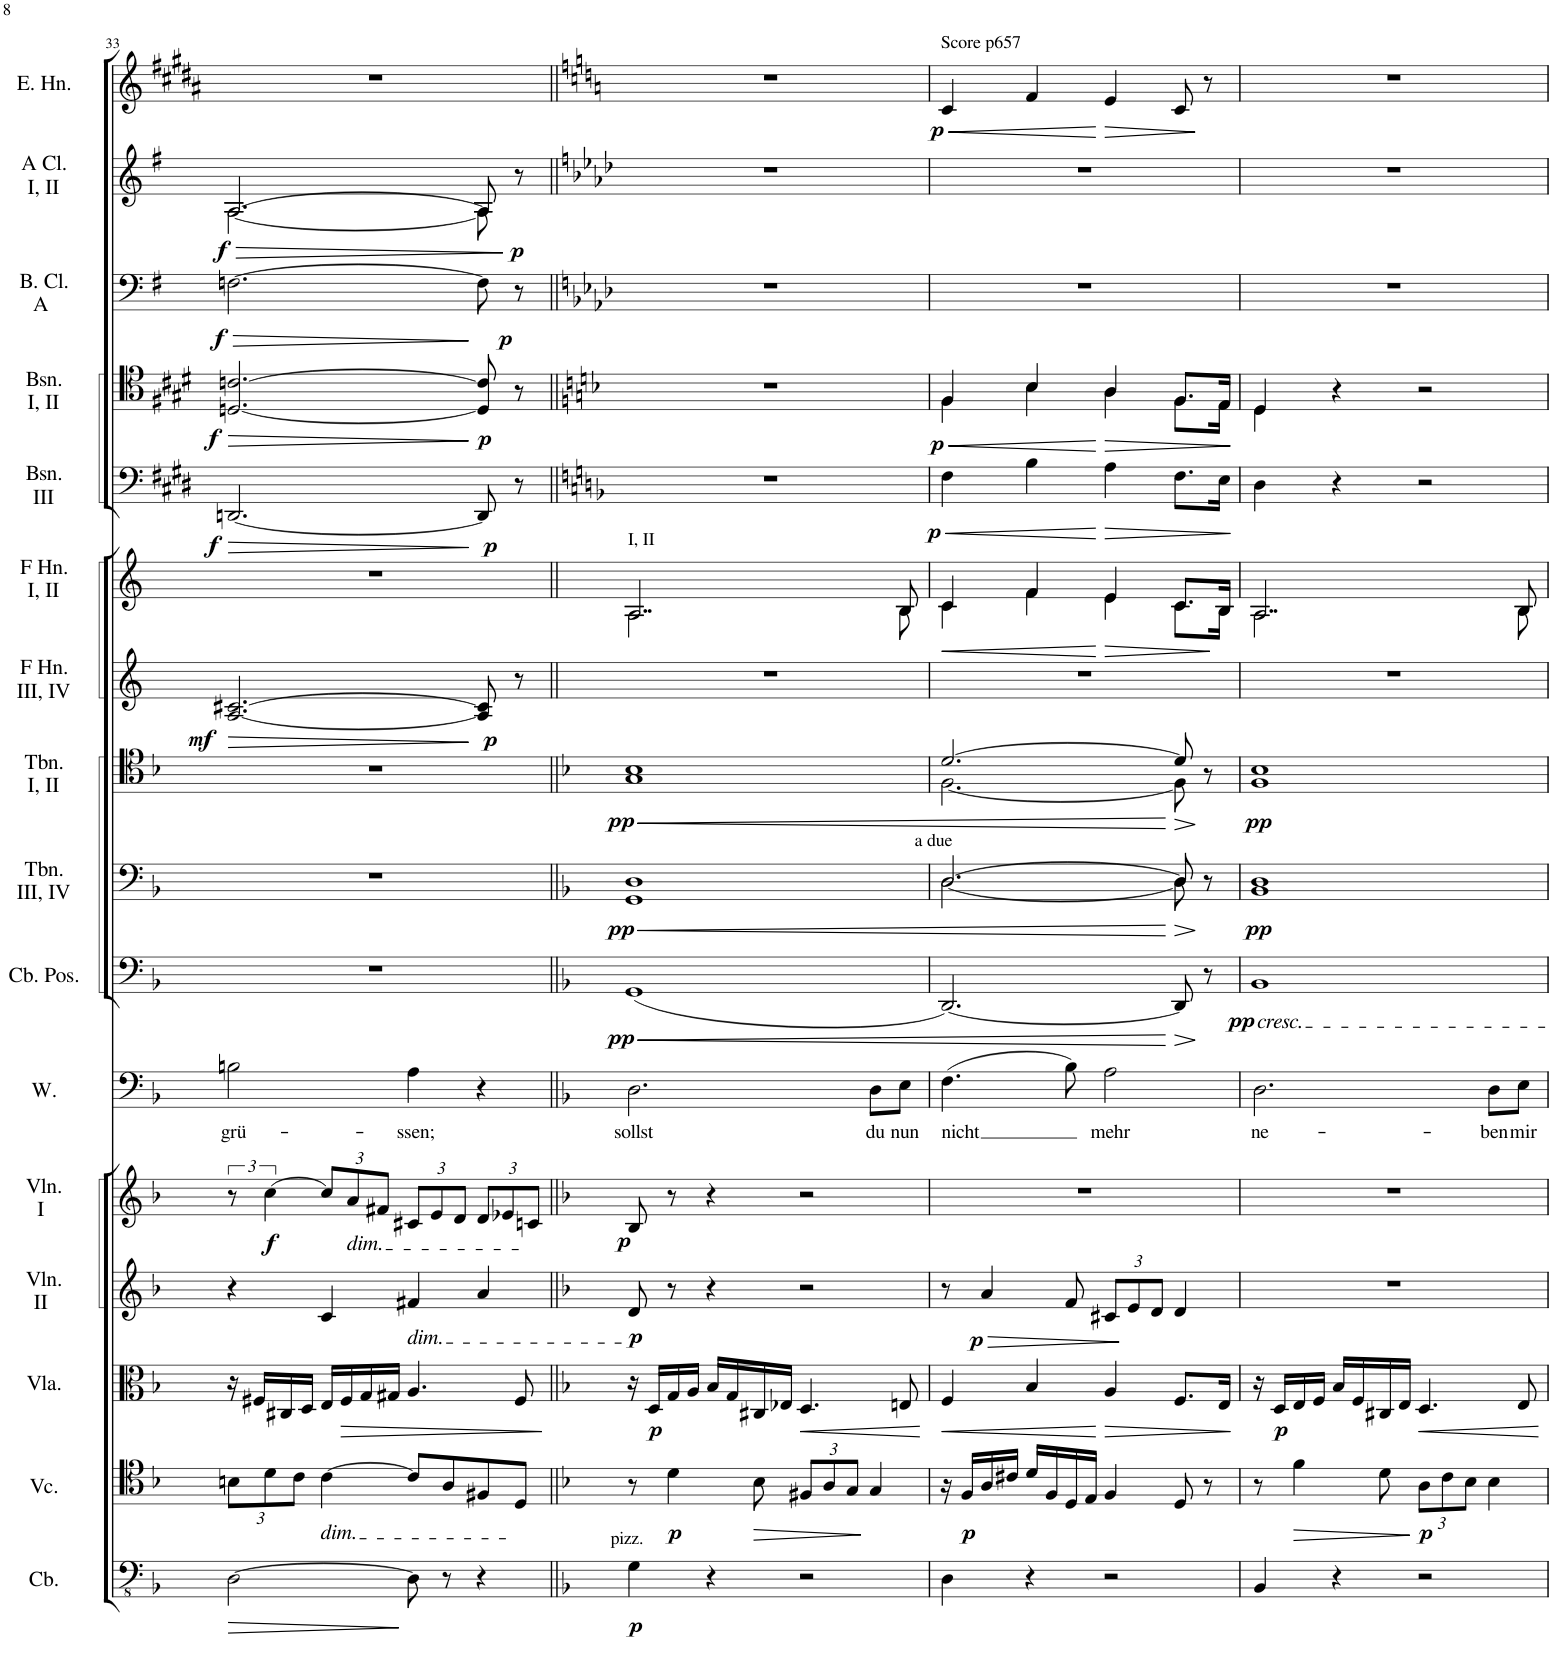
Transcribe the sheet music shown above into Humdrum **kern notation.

**kern	**text	**kern	**dynam	**kern	**dynam	**kern	**dynam	**kern	**dynam	**kern	**dynam	**kern	**text	**kern	**dynam	**kern	**dynam	**kern	**dynam	**kern	**dynam	**kern	**dynam	**kern	**dynam	**kern	**dynam	**kern	**dynam	**kern	**dynam	**kern	**dynam
*part17	*part17	*part16	*part16	*part15	*part15	*part14	*part14	*part13	*part13	*part12	*part12	*part11	*part11	*part10	*part10	*part9	*part9	*part8	*part8	*part7	*part7	*part6	*part6	*part5	*part5	*part4	*part4	*part3	*part3	*part2	*part2	*part1	*part1
*staff17	*staff17	*staff16	*staff16	*staff15	*staff15	*staff14	*staff14	*staff13	*staff13	*staff12	*staff12	*staff11	*staff11	*staff10	*staff10	*staff9	*staff9	*staff8	*staff8	*staff7	*staff7	*staff6	*staff6	*staff5	*staff5	*staff4	*staff4	*staff3	*staff3	*staff2	*staff2	*staff1	*staff1
*I"Bassoon (Wotan)	*	*I"Contrabass	*	*I"Violoncello	*	*I"Viola	*	*I"Violin II	*	*I"Violin I	*	*I"Wotan	*	*I"Contrabass Trombone	*	*I"Trombone III, IV	*	*I"Trombone I, II	*	*I"Horn in F III, IV	*	*I"Horn in F I, II	*	*I"Bassoon III	*	*I"Bassoon I, II	*	*I"Bass Clarinet in A	*	*I"Clarinet in A I, II	*	*I"English Horn	*
*I'Bsn. (W)	*	*I'Cb.	*	*I'Vc.	*	*I'Vla.	*	*I'Vln. II	*	*I'Vln. I	*	*I'W.	*	*	*	*I'Tbn. III, IV	*	*I'Tbn. I, II	*	*	*	*	*	*I'Bsn. III	*	*I'Bsn. I, II	*	*I'B. Cl. A	*	*	*	*I'E. Hn.	*
!!LO:PB:g=z
*clefF4	*	*clefFv4	*	*clefC4	*	*clefC3	*	*clefG2	*	*clefG2	*	*clefF4	*	*clefF4	*	*clefF4	*	*clefC4	*	*clefG2	*	*clefG2	*	*clefF4	*	*clefC4	*	*clefF4	*	*clefG2	*	*clefG2	*
*	*	*	*	*	*	*	*	*	*	*	*	*	*	*	*	*	*	*	*	*Trd4c7	*	*Trd4c7	*	*	*	*	*	*Trd2c3	*	*Trd2c3	*	*Trd4c7	*
*k[f#c#g#d#]	*	*k[b-]	*	*k[b-]	*	*k[b-]	*	*k[b-]	*	*k[b-]	*	*k[b-]	*	*k[b-]	*	*k[b-]	*	*k[b-]	*	*k[]	*	*k[]	*	*k[f#c#g#d#]	*	*k[f#c#g#d#]	*	*k[f#]	*	*k[f#]	*	*k[f#c#g#d#a#]	*
*M4/4	*	*M4/4	*	*M4/4	*	*M4/4	*	*M4/4	*	*M4/4	*	*M4/4	*	*M4/4	*	*M4/4	*	*M4/4	*	*M4/4	*	*M4/4	*	*M4/4	*	*M4/4	*	*M4/4	*	*M4/4	*	*M4/4	*
*met(c)	*	*met(c)	*	*met(c)	*	*met(c)	*	*met(c)	*	*met(c)	*	*met(c)	*	*met(c)	*	*met(c)	*	*met(c)	*	*met(c)	*	*met(c)	*	*met(c)	*	*met(c)	*	*met(c)	*	*met(c)	*	*met(c)	*
*	*	*	*	*Xbrackettup	*	*	*	*	*	*	*	*	*	*	*	*	*	*	*	*	*	*	*	*	*	*	*	*	*	*	*	*	*
=33	=33	=33	=33	=33	=33	=33	=33	=33	=33	=33	=33	=33	=33	=33	=33	=33	=33	=33	=33	=33	=33	=33	=33	=33	=33	=33	=33	=33	=33	=33	=33	=33	=33
!	!	!	!	!	!	!	!	!	!	!	!	!	!LO:LY:b	!	!	!	!	!	!	!	!LO:DY:b	!	!	!	!LO:HP:b	!	!LO:HP:b	!	!	!	!LO:HP:b	!	!
*	*	*	*	*	*	*	*	*	*	*	*	*	*	*	*	*	*	*	*	*	*	*	*	*	*	*	*	*	*	*^	*	*	*
!	!	!	!	!	!	!	!	!	!	!	!	!	!	!	!	!	!	!	!	!	!	!	!	!	!LO:DY:n=1:b	!	!LO:DY:n=1:b	!	!LO:DY:b	!	!	!LO:DY:n=1:b	!	!
2B	grü-	[2DD\	.	12Bn\L	.	16r	.	4r	.	12r	.	2Bn\	grü-	1r	.	1r	.	1r	.	[2.A/ [2.c#X/	mf	1r	.	[2.DDn/	> f	[2.Dn/ [2.cn/	> f	[2.Fn\	f	[2.A/	[2.A\	> f	1r	.
.	.	.	.	.	.	16F#X/LL	.	.	.	.	.	.	.	.	.	.	.	.	.	.	.	.	.	.	.	.	.	.	.	.	.	.	.	.
!	!	!	!	!	!	!	!	!	!	!	!LO:DY:b	!	!	!	!	!	!	!	!	!	!	!	!	!	!	!	!	!	!	!	!	!	!	!
.	.	.	.	12d\	.	.	.	.	.	[4cc\	f	.	.	.	.	.	.	.	.	.	.	.	.	.	.	.	.	.	.	.	.	.	.	.
.	.	.	.	.	.	16C#X/	.	.	.	.	.	.	.	.	.	.	.	.	.	.	.	.	.	.	.	.	.	.	.	.	.	.	.	.
.	.	.	.	12c\J	.	.	.	.	.	.	.	.	.	.	.	.	.	.	.	.	.	.	.	.	.	.	.	.	.	.	.	.	.	.
.	.	.	.	.	.	16D/JJ	.	.	.	.	.	.	.	.	.	.	.	.	.	.	.	.	.	.	.	.	.	.	.	.	.	.	.	.
!	!	!	!	!LO:TX:b:i:t=dim.	!	!	!	!	!	!	!	!	!	!	!	!	!	!	!	!	!	!	!	!	!	!	!	!	!	!	!	!	!	!
.	.	.	.	[4c\	.	16E/LL	.	4c/	.	.	.	.	.	.	.	.	.	.	.	.	.	.	.	.	.	.	.	.	.	.	.	.	.	.
!	!	!	!	!	!	!	!LO:HP:b	!	!	!	!	!	!	!	!	!	!	!	!	!	!	!	!	!	!	!	!	!	!	!	!	!	!	!
.	.	.	.	.	.	16F#/	>	.	.	.	.	.	.	.	.	.	.	.	.	.	.	.	.	.	.	.	.	.	.	.	.	.	.	.
*	*	*	*	*	*	*	*	*	*	*Xbrackettup	*	*	*	*	*	*	*	*	*	*	*	*	*	*	*	*	*	*	*	*	*	*	*	*
!	!	!	!	!	!	!	!	!	!	!LO:TX:b:i:t=dim.	!	!	!	!	!	!	!	!	!	!	!	!	!	!	!	!	!	!	!	!	!	!	!	!
.	.	.	.	.	.	.	.	.	.	12a/	.	.	.	.	.	.	.	.	.	.	.	.	.	.	.	.	.	.	.	.	.	.	.	.
.	.	.	.	.	.	16G/	.	.	.	.	.	.	.	.	.	.	.	.	.	.	.	.	.	.	.	.	.	.	.	.	.	.	.	.
.	.	.	.	.	.	.	.	.	.	12f#X/J	.	.	.	.	.	.	.	.	.	.	.	.	.	.	.	.	.	.	.	.	.	.	.	.
.	.	.	.	.	.	16G#X/JJ	.	.	.	.	.	.	.	.	.	.	.	.	.	.	.	.	.	.	.	.	.	.	.	.	.	.	.	.
!	!	!	!	!	!	!	!	!LO:TX:b:i:t=dim.	!	!	!	!	!	!	!	!	!	!	!	!	!	!	!	!	!	!	!	!	!	!	!	!	!	!
!	!	!	!	!	!	!	!	!	!	!	!	!	!LO:LY:b	!	!	!	!	!	!	!	!	!	!	!	!	!	!	!	!	!	!	!	!	!
4A	-ssen;	8DD\]	.	8c/L]	.	4.A/	.	4f#X/	.	12c#X/L	.	4A\	-ssen;	.	.	.	.	.	.	.	.	.	.	.	.	.	.	.	.	.	.	.	.	.
.	.	.	.	.	.	.	.	.	.	12e/	.	.	.	.	.	.	.	.	.	.	.	.	.	.	.	.	.	.	.	.	.	.	.	.
.	.	8r	.	8A/	.	.	.	.	.	.	.	.	.	.	.	.	.	.	.	.	.	.	.	.	.	.	.	.	.	.	.	.	.	.
.	.	.	.	.	.	.	.	.	.	12d/J	.	.	.	.	.	.	.	.	.	.	.	.	.	.	.	.	.	.	.	.	.	.	.	.
!	!	!	!	!	!	!	!	!	!	!	!	!	!	!	!	!	!	!	!	!	!LO:DY:b	!	!	!	!LO:DY:n=2:b	!	!LO:DY:n=2:b	!	!LO:DY:b	!	!	!LO:DY:n=2:b	!	!
4r	.	4r	.	8F#X/	.	.	.	4a/	.	12d/L	.	4r	.	.	.	.	.	.	.	8A/] 8c#/]	p	.	.	8DD/]	p	8D/] 8c/]	p	8F\]	p	8A/]	8A\]	] p	.	.
.	.	.	.	.	.	.	.	.	.	12e-X/	.	.	.	.	.	.	.	.	.	.	.	.	.	.	.	.	.	.	.	.	.	.	.	.
.	.	.	.	8D/J	.	8F#/	.	.	.	.	.	.	.	.	.	.	.	.	.	8r	.	.	.	8r	.	8r	.	8r	.	8r	8ryy	.	.	.
.	.	.	.	.	.	.	.	.	.	12cn/J	.	.	.	.	.	.	.	.	.	.	.	.	.	.	.	.	.	.	.	.	.	.	.	.
*	*	*	*	*	*	*	*	*	*	*	*	*	*	*	*	*	*	*	*	*	*	*	*	*	*	*	*	*	*	*v	*v	*	*	*
=34||	=34||	=34||	=34||	=34||	=34||	=34||	=34||	=34||	=34||	=34||	=34||	=34||	=34||	=34||	=34||	=34||	=34||	=34||	=34||	=34||	=34||	=34||	=34||	=34||	=34||	=34||	=34||	=34||	=34||	=34||	=34||	=34||	=34||
*k[b-]	*	*k[b-]	*	*k[b-]	*	*k[b-]	*	*k[b-]	*	*k[b-]	*	*k[b-]	*	*k[b-]	*	*k[b-]	*	*k[b-]	*	*k[]	*	*k[]	*	*k[b-]	*	*k[b-]	*	*k[b-e-a-d-]	*	*k[b-e-a-d-]	*	*k[]	*
!	!	!	!	!	!	!	!	!	!	!	!	!	!	!	!	!	!	!	!	!	!	!LO:TX:a:t=I, II	!	!	!	!	!	!	!	!	!	!	!
!	!	!LO:TX:a:t=pizz.	!	!	!	!	!	!	!	!	!	!	!	!	!	!	!	!	!	!	!	!	!	!	!	!	!	!	!	!	!	!	!
!	!	!	!LO:DY:b	!	!	!	!	!	!LO:DY:b	!	!LO:DY:b	!	!LO:LY:b	!	!LO:HP:b	!	!LO:HP:b	!	!LO:HP:b	!	!	!	!	!	!	!	!	!	!	!	!	!	!
*	*	*	*	*	*	*	*	*	*	*	*	*	*	*	*	*	*	*	*	*	*	*^	*	*	*	*	*	*	*	*	*	*	*
!	!	!	!	!	!	!	!	!	!	!	!	!	!	!	!LO:DY:n=1:b	!	!LO:DY:n=1:b	!	!LO:DY:n=1:b	!	!	!	!	!	!	!	!	!	!	!	!	!	!	!
2.D	sollst	4GG\	p	8r	.	16r	.	8d/	p	8B-/	p	2.D\	sollst	(1GG	< pp	1GG 1D	< pp	1G 1B-	< pp	1r	.	2..A/	2..A\	.	1r	.	1r	.	1r	.	1r	.	1r	.
!	!	!	!	!	!	!	!LO:DY:b	!	!	!	!	!	!	!	!	!	!	!	!	!	!	!	!	!	!	!	!	!	!	!	!	!	!	!
.	.	.	.	.	.	16D/LL	p	.	.	.	.	.	.	.	.	.	.	.	.	.	.	.	.	.	.	.	.	.	.	.	.	.	.	.
!	!	!	!	!	!LO:DY:b	!	!	!	!	!	!	!	!	!	!	!	!	!	!	!	!	!	!	!	!	!	!	!	!	!	!	!	!	!
.	.	.	.	4d\	p	16G/	.	8r	.	8r	.	.	.	.	.	.	.	.	.	.	.	.	.	.	.	.	.	.	.	.	.	.	.	.
.	.	.	.	.	.	16A/JJ	.	.	.	.	.	.	.	.	.	.	.	.	.	.	.	.	.	.	.	.	.	.	.	.	.	.	.	.
.	.	4r	.	.	.	16B-/LL	.	4r	.	4r	.	.	.	.	.	.	.	.	.	.	.	.	.	.	.	.	.	.	.	.	.	.	.	.
.	.	.	.	.	.	16G/	.	.	.	.	.	.	.	.	.	.	.	.	.	.	.	.	.	.	.	.	.	.	.	.	.	.	.	.
!	!	!	!	!	!LO:HP:b	!	!	!	!	!	!	!	!	!	!	!	!	!	!	!	!	!	!	!	!	!	!	!	!	!	!	!	!	!
.	.	.	.	8B-\	>	16C#X/	.	.	.	.	.	.	.	.	.	.	.	.	.	.	.	.	.	.	.	.	.	.	.	.	.	.	.	.
.	.	.	.	.	.	16E-X/JJ	.	.	.	.	.	.	.	.	.	.	.	.	.	.	.	.	.	.	.	.	.	.	.	.	.	.	.	.
!	!	!	!	!	!	!	!LO:HP:b	!	!	!	!	!	!	!	!	!	!	!	!	!	!	!	!	!	!	!	!	!	!	!	!	!	!	!
.	.	2r	.	12F#X/L	.	4.D/	<	2r	.	2r	.	.	.	.	.	.	.	.	.	.	.	.	.	.	.	.	.	.	.	.	.	.	.	.
.	.	.	.	12A/	.	.	.	.	.	.	.	.	.	.	.	.	.	.	.	.	.	.	.	.	.	.	.	.	.	.	.	.	.	.
.	.	.	.	12G/J	.	.	.	.	.	.	.	.	.	.	.	.	.	.	.	.	.	.	.	.	.	.	.	.	.	.	.	.	.	.
!	!	!	!	!	!	!	!	!	!	!	!	!	!LO:LY:b	!	!	!	!	!	!	!	!	!	!	!	!	!	!	!	!	!	!	!	!	!
8D\L	du	.	.	4G/	.	.	.	.	.	.	.	8D\L	du	.	.	.	.	.	.	.	.	.	.	.	.	.	.	.	.	.	.	.	.	.
!	!	!	!	!	!	!	!	!	!	!	!	!	!LO:LY:b	!	!	!	!	!	!	!	!	!	!	!	!	!	!	!	!	!	!	!	!	!
8E\J	nun	.	.	.	.	8En/	.	.	.	.	.	8E\J	nun	.	.	.	.	.	.	.	.	8B/	8B\	.	.	.	.	.	.	.	.	.	.	.
*	*	*	*	*	*	*	*	*	*	*	*	*	*	*	*	*	*	*	*	*	*	*v	*v	*	*	*	*	*	*	*	*	*	*	*
.	.	.	.	.	.	.	]	.	.	.	.	.	.	.	.	.	.	.	.	.	.	.	.	.	.	.	.	.	.	.	.	.	.
=35	=35	=35	=35	=35	=35	=35	=35	=35	=35	=35	=35	=35	=35	=35	=35	=35	=35	=35	=35	=35	=35	=35	=35	=35	=35	=35	=35	=35	=35	=35	=35	=35	=35
!	!	!	!	!	!	!	!	!	!	!	!	!	!	!	!	!LO:TX:a:t=a due	!	!	!	!	!	!	!	!	!	!	!	!	!	!	!	!	!
!	!	!	!	!	!	!	!LO:HP:b	!	!	!	!	!	!LO:LY:b	!	!	!	!	!	!	!	!	!	!LO:HP:b	!	!LO:HP:b	!	!LO:HP:b	!	!	!	!	!	!LO:HP:b
*	*	*	*	*	*	*	*	*	*	*	*	*	*	*	*	*^	*	*^	*	*	*	*^	*	*	*	*^	*	*	*	*	*	*	*
!	!	!	!	!	!	!	!	!	!	!	!	!	!	!	!	!	!	!	!	!	!	!	!	!	!	!	!	!LO:DY:n=1:b	!	!	!LO:DY:n=1:b	!	!	!	!	!	!LO:DY:n=1:b
(4.F	nicht	4DD\	.	16r	.	4F/	<	8r	.	1r	.	(4.F\	nicht	[2.DD/)	.	[2.D/	[2.D\	.	[2.d/	[2.F\	.	1r	.	4c/	4c\	<	4F\	< p	4F/	4F\	< p	1r	.	1r	.	4c/	< p
!	!	!	!	!	!LO:DY:b	!	!	!	!	!	!	!	!	!	!	!	!	!	!	!	!	!	!	!	!	!	!	!	!	!	!	!	!	!	!	!	!
.	.	.	.	16F/LL	p	.	.	.	.	.	.	.	.	.	.	.	.	.	.	.	.	.	.	.	.	.	.	.	.	.	.	.	.	.	.	.	.
!	!	!	!	!	!	!	!	!	!LO:DY:b	!	!	!	!	!	!	!	!	!	!	!	!	!	!	!	!	!	!	!	!	!	!	!	!	!	!	!	!
.	.	.	.	16A/	.	.	.	4a/	p	.	.	.	.	.	.	.	.	.	.	.	.	.	.	.	.	.	.	.	.	.	.	.	.	.	.	.	.
.	.	.	.	16c#X/JJ	.	.	.	.	.	.	.	.	.	.	.	.	.	.	.	.	.	.	.	.	.	.	.	.	.	.	.	.	.	.	.	.	.
.	.	4r	.	16d/LL	.	4B-/	.	.	.	.	.	.	.	.	.	.	.	.	.	.	.	.	.	4f/	4f\	.	4B-\	.	4B-/	4B-\	.	.	.	.	.	4f/	.
.	.	.	.	16F/	.	.	.	.	.	.	.	.	.	.	.	.	.	.	.	.	.	.	.	.	.	.	.	.	.	.	.	.	.	.	.	.	.
8B-)	.	.	.	16D/	.	.	.	8f/	.	.	.	8B-\)	.	.	.	.	.	.	.	.	.	.	.	.	.	.	.	.	.	.	.	.	.	.	.	.	.
.	.	.	.	16E/JJ	.	.	.	.	.	.	.	.	.	.	.	.	.	.	.	.	.	.	.	.	.	.	.	.	.	.	.	.	.	.	.	.	.
!	!	!	!	!	!	!	!LO:HP:n=1:b	!	!	!	!	!	!	!	!	!	!	!	!	!	!	!	!	!	!	!	!	!	!	!	!	!	!	!	!	!	!
*	*	*	*	*	*	*	*	*Xbrackettup	*	*	*	*	*	*	*	*	*	*	*	*	*	*	*	*	*	*	*	*	*	*	*	*	*	*	*	*	*
!	!	!	!	!	!	!	!	!	!	!	!	!	!LO:LY:b	!	!	!	!	!	!	!	!	!	!	!	!	!	!	!	!	!	!	!	!	!	!	!	!LO:HP:n=1:b
2A	mehr	2r	.	4F/	.	4A/	[ >	12c#X/L	.	.	.	2A\	mehr	.	.	.	.	.	.	.	.	.	.	4e/	4e\	.	4A\	]	4A/	4A\	]	.	.	.	.	4e/	[ >
.	.	.	.	.	.	.	.	12e/	.	.	.	.	.	.	.	.	.	.	.	.	.	.	.	.	.	.	.	.	.	.	.	.	.	.	.	.	.
.	.	.	.	.	.	.	.	12d/J	.	.	.	.	.	.	.	.	.	.	.	.	.	.	.	.	.	.	.	.	.	.	.	.	.	.	.	.	.
.	.	.	.	8D/	.	8.F/L	.	4d/	.	.	.	.	.	8DD/]	.	8D/]	8D\]	.	8d/]	8F\]	.	.	.	8.c/L	8.c\L	.	8.F\L	.	8.F/L	8.F\L	.	.	.	.	.	8c/	.
.	.	.	.	8r	.	.	.	.	.	.	.	.	.	8r	[	8r	8ryy	[	8r	8ryy	[	.	.	.	.	.	.	.	.	.	.	.	.	.	.	8r	]
.	.	.	.	.	.	16E/Jk	.	.	.	.	.	.	.	.	.	.	.	.	.	.	.	.	.	16B/Jk	16B\Jk	[	16E\Jk	.	16E/Jk	16E\Jk	.	.	.	.	.	.	.
*	*	*	*	*	*	*	*	*	*	*	*	*	*	*	*	*v	*v	*	*	*	*	*	*	*v	*v	*	*	*	*v	*v	*	*	*	*	*	*	*
*	*	*	*	*	*	*	*	*	*	*	*	*	*	*	*	*	*	*v	*v	*	*	*	*	*	*	*	*	*	*	*	*	*	*	*
.	.	.	.	.	.	.	[	.	.	.	.	.	.	.	.	.	.	.	.	.	.	.	.	.	[	.	[	.	.	.	.	.	.
=36	=36	=36	=36	=36	=36	=36	=36	=36	=36	=36	=36	=36	=36	=36	=36	=36	=36	=36	=36	=36	=36	=36	=36	=36	=36	=36	=36	=36	=36	=36	=36	=36	=36
!	!	!	!	!	!	!	!	!	!	!	!	!	!	!LO:TX:b:i:t=cresc.	!	!	!	!	!	!	!	!	!	!	!	!	!	!	!	!	!	!	!
!	!	!	!	!	!	!	!	!	!	!	!	!	!LO:LY:b	!	!LO:DY:b	!	!LO:DY:b	!	!LO:DY:b	!	!	!	!	!	!	!	!	!	!	!	!	!	!
*	*	*	*	*	*	*	*	*	*	*	*	*	*	*	*	*^	*	*^	*	*	*	*^	*	*	*	*^	*	*	*	*	*	*	*
2.D	ne-	4BBB-/	.	8r	.	16r	.	1r	.	1r	.	2.D\	ne-	1BB-	pp	1D	1BB-	pp	1B-	1F	pp	1r	.	2..A/	2..A\	.	4D\	.	4D/	4D\	.	1r	.	1r	.	1r	.
!	!	!	!	!	!	!	!LO:DY:b	!	!	!	!	!	!	!	!	!	!	!	!	!	!	!	!	!	!	!	!	!	!	!	!	!	!	!	!	!	!
.	.	.	.	.	.	16D/LL	p	.	.	.	.	.	.	.	.	.	.	.	.	.	.	.	.	.	.	.	.	.	.	.	.	.	.	.	.	.	.
.	.	.	.	4f\	.	16E/	.	.	.	.	.	.	.	.	.	.	.	.	.	.	.	.	.	.	.	.	.	.	.	.	.	.	.	.	.	.	.
.	.	.	.	.	.	16F/JJ	.	.	.	.	.	.	.	.	.	.	.	.	.	.	.	.	.	.	.	.	.	.	.	.	.	.	.	.	.	.	.
.	.	4r	.	.	.	16B-/LL	.	.	.	.	.	.	.	.	.	.	.	.	.	.	.	.	.	.	.	.	4r	.	4r	4ryy	.	.	.	.	.	.	.
.	.	.	.	.	.	16F/	.	.	.	.	.	.	.	.	.	.	.	.	.	.	.	.	.	.	.	.	.	.	.	.	.	.	.	.	.	.	.
.	.	.	.	8d\	.	16C#X/	.	.	.	.	.	.	.	.	.	.	.	.	.	.	.	.	.	.	.	.	.	.	.	.	.	.	.	.	.	.	.
.	.	.	.	.	.	16E/JJ	.	.	.	.	.	.	.	.	.	.	.	.	.	.	.	.	.	.	.	.	.	.	.	.	.	.	.	.	.	.	.
!	!	!	!	!	!LO:DY:n=1:b	!	!	!	!	!	!	!	!	!	!	!	!	!	!	!	!	!	!	!	!	!	!	!	!	!	!	!	!	!	!	!	!
.	.	2r	.	12A\L	] p	4.D/	.	.	.	.	.	.	.	.	.	.	.	.	.	.	.	.	.	.	.	.	2r	.	2r	2ryy	.	.	.	.	.	.	.
.	.	.	.	12c\	.	.	.	.	.	.	.	.	.	.	.	.	.	.	.	.	.	.	.	.	.	.	.	.	.	.	.	.	.	.	.	.	.
.	.	.	.	12B-\J	.	.	.	.	.	.	.	.	.	.	.	.	.	.	.	.	.	.	.	.	.	.	.	.	.	.	.	.	.	.	.	.	.
!	!	!	!	!	!	!	!	!	!	!	!	!	!LO:LY:b	!	!	!	!	!	!	!	!	!	!	!	!	!	!	!	!	!	!	!	!	!	!	!	!
8D\L	-ben	.	.	4B-\	.	.	.	.	.	.	.	8D\L	-ben	.	.	.	.	.	.	.	.	.	.	.	.	.	.	.	.	.	.	.	.	.	.	.	.
!	!	!	!	!	!	!	!	!	!	!	!	!	!LO:LY:b	!	!	!	!	!	!	!	!	!	!	!	!	!	!	!	!	!	!	!	!	!	!	!	!
8E\J	mir	.	.	.	.	8E/	.	.	.	.	.	8E\J	mir	.	.	.	.	.	.	.	.	.	.	8B/	8B\	.	.	.	.	.	.	.	.	.	.	.	.
*	*	*	*	*	*	*	*	*	*	*	*	*	*	*	*	*v	*v	*	*	*	*	*	*	*v	*v	*	*	*	*v	*v	*	*	*	*	*	*	*
*	*	*	*	*	*	*	*	*	*	*	*	*	*	*	*	*	*	*v	*v	*	*	*	*	*	*	*	*	*	*	*	*	*	*	*
.	.	.	.	.	.	.	]	.	.	.	.	.	.	.	.	.	.	.	.	.	.	.	.	.	.	.	.	.	.	.	.	.	.
=	=	=	=	=	=	=	=	=	=	=	=	=	=	=	=	=	=	=	=	=	=	=	=	=	=	=	=	=	=	=	=	=	=
*-	*-	*-	*-	*-	*-	*-	*-	*-	*-	*-	*-	*-	*-	*-	*-	*-	*-	*-	*-	*-	*-	*-	*-	*-	*-	*-	*-	*-	*-	*-	*-	*-	*-
